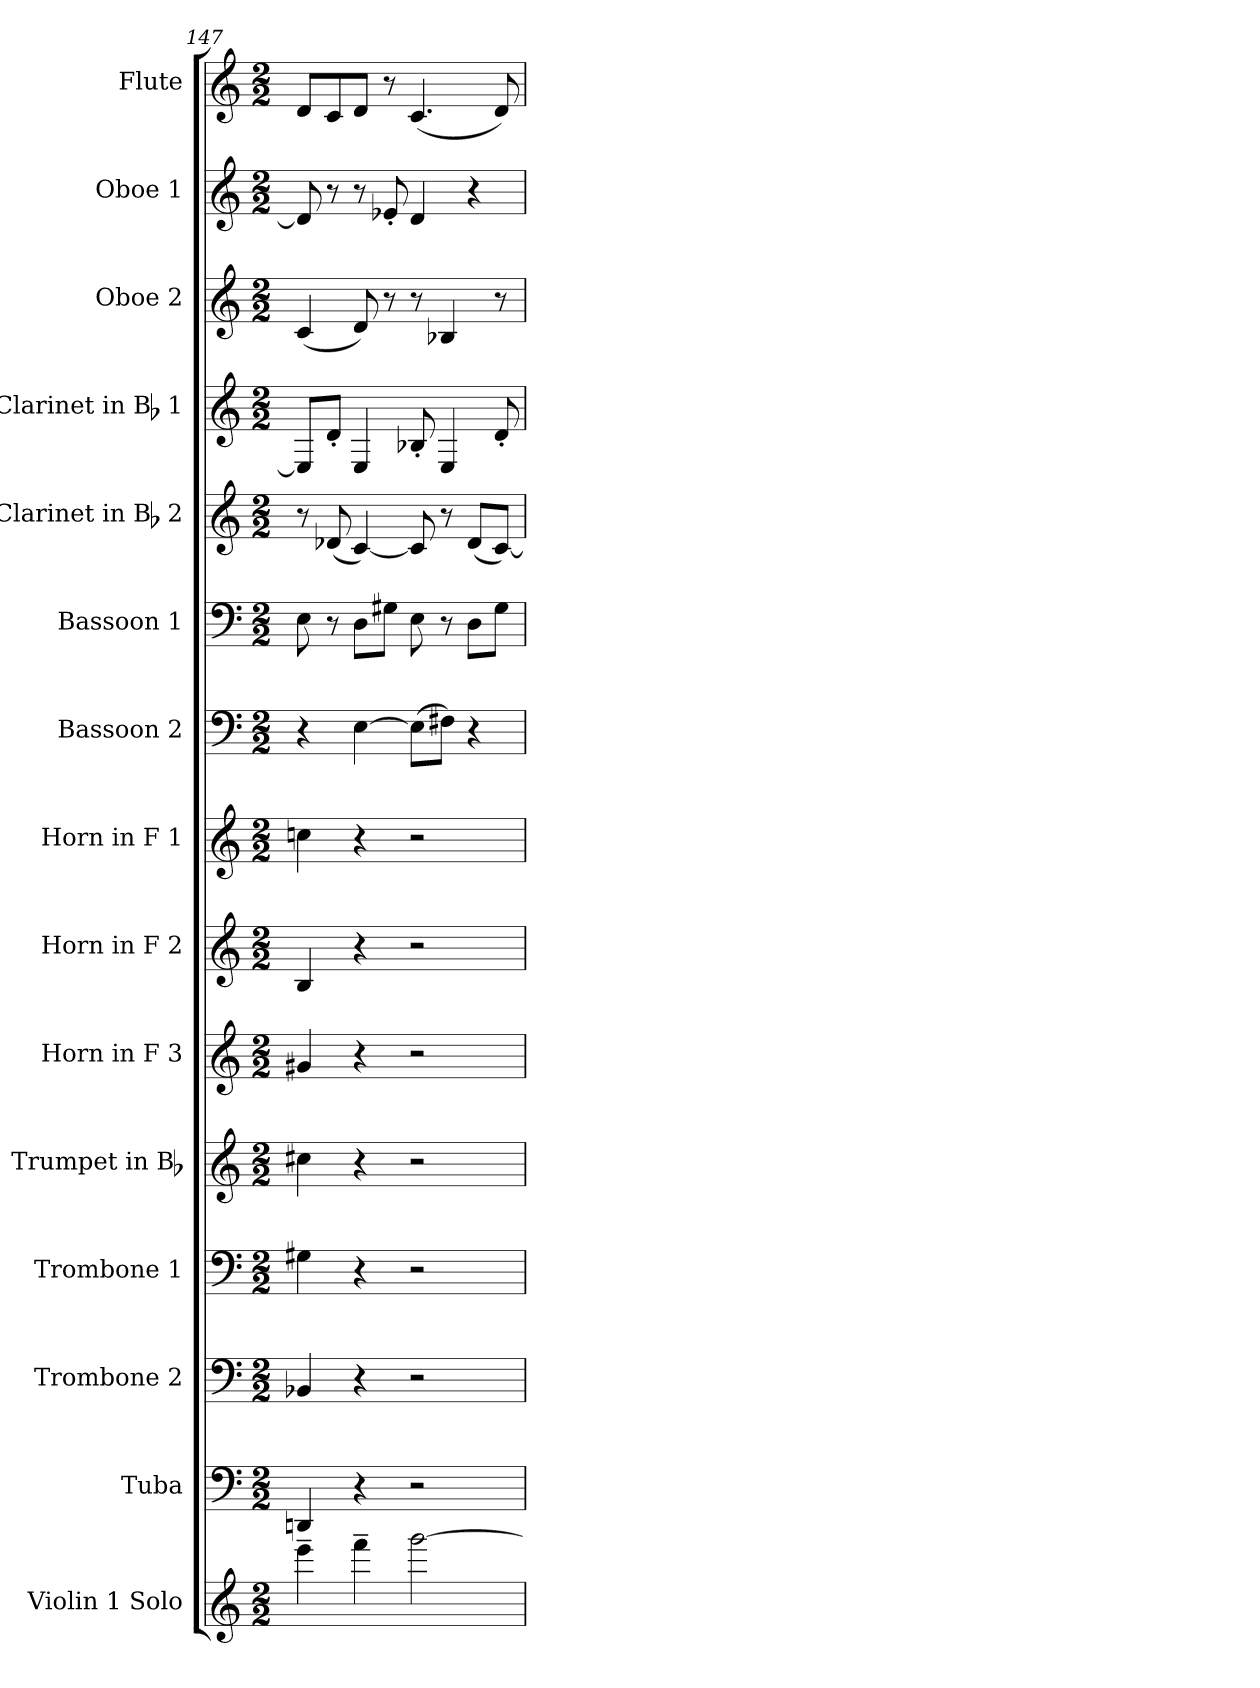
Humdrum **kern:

**kern	**kern	**kern	**kern	**kern	**kern	**kern	**kern	**kern	**kern	**kern	**kern	**kern	**kern	**kern
*part15	*part14	*part13	*part12	*part11	*part10	*part9	*part8	*part7	*part6	*part5	*part4	*part3	*part2	*part1
*staff15	*staff14	*staff13	*staff12	*staff11	*staff10	*staff9	*staff8	*staff7	*staff6	*staff5	*staff4	*staff3	*staff2	*staff1
*I"Violin 1 Solo	*I"Tuba	*I"Trombone 2	*I"Trombone 1	*I"Trumpet in Bb	*I"Horn in F 3	*I"Horn in F 2	*I"Horn in F 1	*I"Bassoon 2	*I"Bassoon 1	*I"Clarinet in Bb 2	*I"Clarinet in Bb 1	*I"Oboe 2	*I"Oboe 1	*I"Flute
*I'Vln.	*I'Tba.	*I'Tbn.	*I'Tbn.	*I'Tpt.	*I'Hn.	*I'Hn.	*I'Hn.	*I'Bsn.	*I'Bsn.	*I'Cl.	*I'Cl.	*I'Ob.	*I'Ob.	*I'Fl.
*clefG2	*clefF4	*clefF4	*clefF4	*clefG2	*clefG2	*clefG2	*clefG2	*clefF4	*clefF4	*clefG2	*clefG2	*clefG2	*clefG2	*clefG2
*	*	*	*	*ITrd1c2	*ITrd4c7	*ITrd4c7	*ITrd4c7	*	*	*ITrd1c2	*ITrd1c2	*	*	*
*k[]	*k[]	*k[]	*k[]	*k[b-e-]	*k[b-]	*k[b-]	*k[b-]	*k[]	*k[]	*k[b-e-]	*k[b-e-]	*k[]	*k[]	*k[]
*M2/2	*M2/2	*M2/2	*M2/2	*M2/2	*M2/2	*M2/2	*M2/2	*M2/2	*M2/2	*M2/2	*M2/2	*M2/2	*M2/2	*M2/2
=147	=147	=147	=147	=147	=147	=147	=147	=147	=147	=147	=147	=147	=147	=147
4eee~	4DDn	4BB-X	4G#X	4bn	4c#X	4E	4fn	4r	8E	8r	8DL]	(4c	8d]	8dL
.	.	.	.	.	.	.	.	.	8r	(8c-X	8c'J	.	8r	8c
4fff~	4r	4r	4r	4r	4r	4r	4r	[4E	8DL	[4B-)	4D	8d)	8r	8dJ
.	.	.	.	.	.	.	.	.	8G#XJ	.	.	8r	8e-X'	8r
[2ggg	2r	2r	2r	2r	2r	2r	2r	(8EL]	8E	8B-]	8A-X'	8r	4d	(4.c
.	.	.	.	.	.	.	.	8F#XJ)	8r	8r	4D	4B-X	.	.
.	.	.	.	.	.	.	.	4r	8DL	(8c-L	.	.	4r	.
.	.	.	.	.	.	.	.	.	8G#J	[8B-J)	8c'	8r	.	8d)
=	=	=	=	=	=	=	=	=	=	=	=	=	=	=
*-	*-	*-	*-	*-	*-	*-	*-	*-	*-	*-	*-	*-	*-	*-
